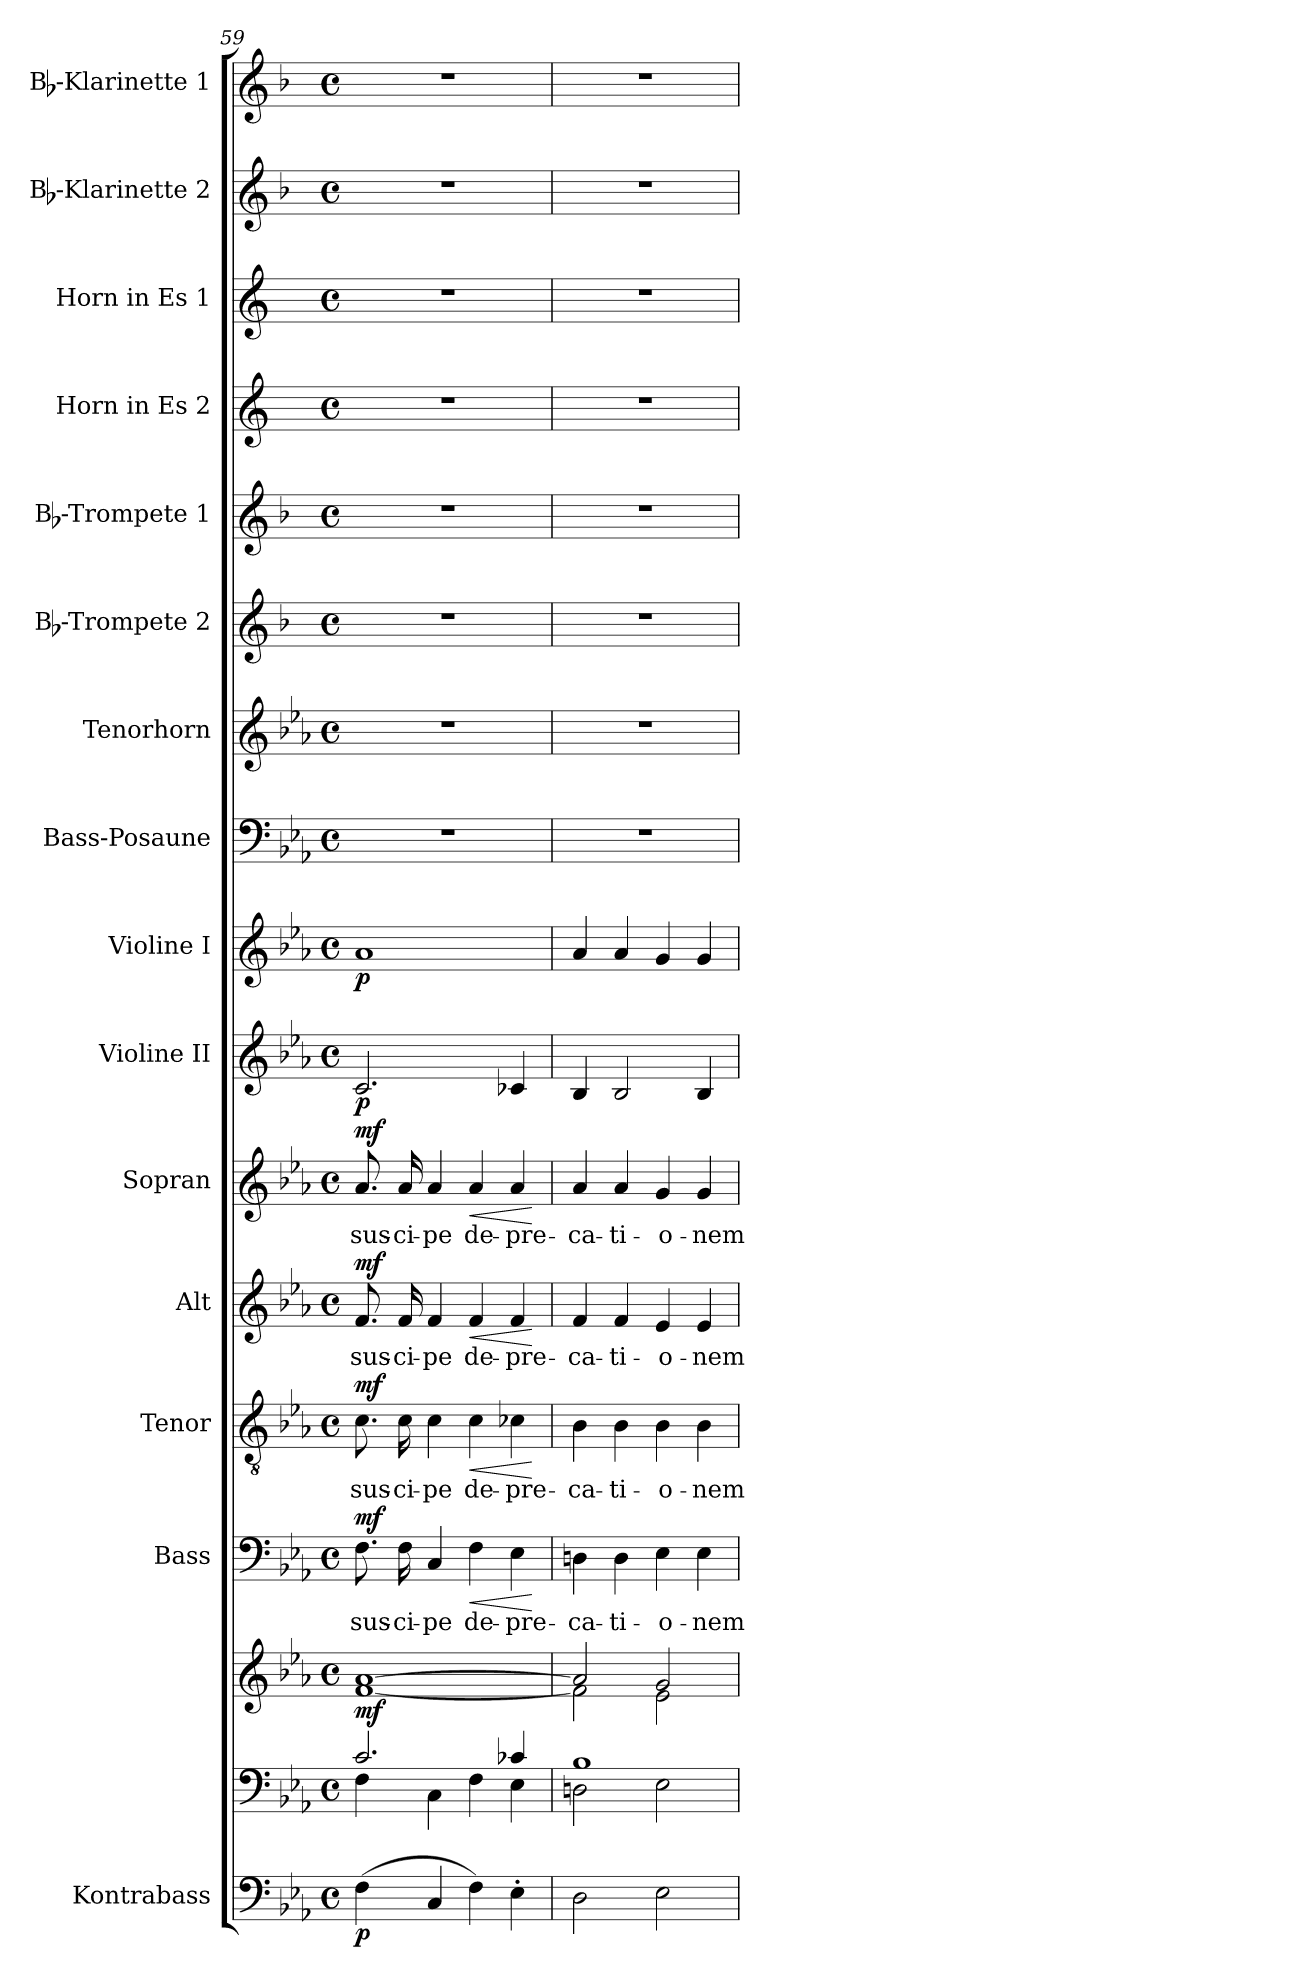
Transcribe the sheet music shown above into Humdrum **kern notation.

**kern	**dynam	**kern	**kern	**dynam	**kern	**text	**dynam	**kern	**text	**dynam	**kern	**text	**dynam	**kern	**text	**dynam	**kern	**dynam	**kern	**dynam	**kern	**kern	**kern	**kern	**kern	**kern	**kern	**kern
*part16	*part16	*part15	*part15	*part15	*part14	*part14	*part14	*part13	*part13	*part13	*part12	*part12	*part12	*part11	*part11	*part11	*part10	*part10	*part9	*part9	*part8	*part7	*part6	*part5	*part4	*part3	*part2	*part1
*staff17	*staff17	*staff16	*staff15	*staff15/16	*staff14	*staff14	*staff14	*staff13	*staff13	*staff13	*staff12	*staff12	*staff12	*staff11	*staff11	*staff11	*staff10	*staff10	*staff9	*staff9	*staff8	*staff7	*staff6	*staff5	*staff4	*staff3	*staff2	*staff1
*I"Kontrabass	*	*	*	*	*I"Bass	*	*	*I"Tenor	*	*	*I"Alt	*	*	*I"Sopran	*	*	*I"Violine II	*	*I"Violine I	*	*I"Bass-Posaune	*I"Tenorhorn	*I"Bb-Trompete 2	*I"Bb-Trompete 1	*I"Horn in Es 2	*I"Horn in Es 1	*I"Bb-Klarinette 2	*I"Bb-Klarinette 1
*I'Kb.	*	*	*	*	*I'B.	*	*	*I'T.	*	*	*I'A.	*	*	*I'S.	*	*	*I'Vl. II	*	*I'Vl. I	*	*I'B. Pos.	*I'T. Hrn.	*I'Bb Trp. 2	*I'Bb Trp. 1	*	*	*I'Bb Kl. 2	*I'Bb Kl. 1
*clefF4	*	*clefF4	*clefG2	*	*clefF4	*	*	*clefGv2	*	*	*clefG2	*	*	*clefG2	*	*	*clefG2	*	*clefG2	*	*clefF4	*clefG2	*clefG2	*clefG2	*clefG2	*clefG2	*clefG2	*clefG2
*ITrd7c12	*	*	*	*	*	*	*	*	*	*	*	*	*	*	*	*	*	*	*	*	*	*ITrd8c14	*ITrd1c2	*ITrd1c2	*ITrd5c9	*ITrd5c9	*ITrd1c2	*ITrd1c2
*k[b-e-a-]	*	*k[b-e-a-]	*k[b-e-a-]	*	*k[b-e-a-]	*	*	*k[b-e-a-]	*	*	*k[b-e-a-]	*	*	*k[b-e-a-]	*	*	*k[b-e-a-]	*	*k[b-e-a-]	*	*k[b-e-a-]	*k[b-e-a-]	*k[b-e-a-]	*k[b-e-a-]	*k[b-e-a-]	*k[b-e-a-]	*k[b-e-a-]	*k[b-e-a-]
*E-:	*	*E-:	*E-:	*	*E-:	*	*	*E-:	*	*	*E-:	*	*	*E-:	*	*	*E-:	*	*E-:	*	*E-:	*E-:	*E-:	*E-:	*E-:	*E-:	*E-:	*E-:
*M4/4	*	*M4/4	*M4/4	*	*M4/4	*	*	*M4/4	*	*	*M4/4	*	*	*M4/4	*	*	*M4/4	*	*M4/4	*	*M4/4	*M4/4	*M4/4	*M4/4	*M4/4	*M4/4	*M4/4	*M4/4
*met(c)	*	*met(c)	*met(c)	*	*met(c)	*	*	*met(c)	*	*	*met(c)	*	*	*met(c)	*	*	*met(c)	*	*met(c)	*	*met(c)	*met(c)	*met(c)	*met(c)	*met(c)	*met(c)	*met(c)	*met(c)
=59	=59	=59	=59	=59	=59	=59	=59	=59	=59	=59	=59	=59	=59	=59	=59	=59	=59	=59	=59	=59	=59	=59	=59	=59	=59	=59	=59	=59
*	*	*^	*^	*	*	*	*	*	*	*	*	*	*	*	*	*	*	*	*	*	*	*	*	*	*	*	*	*
!	!LO:DY:b	!	!	!	!	!LO:DY:b	!	!LO:LY:b	!LO:DY:a	!	!LO:LY:b	!LO:DY:a	!	!LO:LY:b	!LO:DY:a	!	!LO:LY:b	!LO:DY:a	!	!LO:DY:b	!	!LO:DY:b	!	!	!	!	!	!	!	!
(>4FF\	p	2.c/	4F\	[>1a-	[<1f	mf	8.F\	sus-	mf	8.c\	sus-	mf	8.f/	sus-	mf	8.a-/	sus-	mf	2.c/	p	1a-	p	1r	1r	1r	1r	1r	1r	1r	1r
!	!	!	!	!	!	!	!	!LO:LY:b	!	!	!LO:LY:b	!	!	!LO:LY:b	!	!	!LO:LY:b	!	!	!	!	!	!	!	!	!	!	!	!	!
.	.	.	.	.	.	.	16F\	-ci-	.	16c\	-ci-	.	16f/	-ci-	.	16a-/	-ci-	.	.	.	.	.	.	.	.	.	.	.	.	.
!	!	!	!	!	!	!	!	!LO:LY:b	!	!	!LO:LY:b	!	!	!LO:LY:b	!	!	!LO:LY:b	!	!	!	!	!	!	!	!	!	!	!	!	!
4CC/	.	.	4C\	.	.	.	4C/	-pe	.	4c\	-pe	.	4f/	-pe	.	4a-/	-pe	.	.	.	.	.	.	.	.	.	.	.	.	.
!	!	!	!	!	!	!	!	!LO:LY:b	!LO:HP:b	!	!LO:LY:b	!LO:HP:b	!	!LO:LY:b	!LO:HP:b	!	!LO:LY:b	!LO:HP:b	!	!	!	!	!	!	!	!	!	!	!	!
4FF\)	.	.	4F\	.	.	.	4F\	de-	<	4c\	de-	<	4f/	de-	<	4a-/	de-	<	.	.	.	.	.	.	.	.	.	.	.	.
!	!	!	!	!	!	!	!	!LO:LY:b	!	!	!LO:LY:b	!	!	!LO:LY:b	!	!	!LO:LY:b	!	!	!	!	!	!	!	!	!	!	!	!	!
4EE-'>\	.	4c-X/	4E-\	.	.	.	4E-\	-pre-	.	4c-X\	-pre-	.	4f/	-pre-	.	4a-/	-pre-	.	4c-X/	.	.	.	.	.	.	.	.	.	.	.
*	*	*v	*v	*	*	*	*	*	*	*	*	*	*	*	*	*	*	*	*	*	*	*	*	*	*	*	*	*	*	*
*	*	*	*v	*v	*	*	*	*	*	*	*	*	*	*	*	*	*	*	*	*	*	*	*	*	*	*	*	*	*
.	.	.	.	.	.	.	[	.	.	[	.	.	[	.	.	[	.	.	.	.	.	.	.	.	.	.	.	.
=60	=60	=60	=60	=60	=60	=60	=60	=60	=60	=60	=60	=60	=60	=60	=60	=60	=60	=60	=60	=60	=60	=60	=60	=60	=60	=60	=60	=60
*	*	*^	*^	*	*	*	*	*	*	*	*	*	*	*	*	*	*	*	*	*	*	*	*	*	*	*	*	*
!	!	!	!	!	!	!	!	!LO:LY:b	!	!	!LO:LY:b	!	!	!LO:LY:b	!	!	!LO:LY:b	!	!	!	!	!	!	!	!	!	!	!	!	!
2DD\	.	1B-	2Dn\	2a-/]	2f\]	.	4Dn\	-ca-	.	4B-\	-ca-	.	4f/	-ca-	.	4a-/	-ca-	.	4B-/	.	4a-/	.	1r	1r	1r	1r	1r	1r	1r	1r
!	!	!	!	!	!	!	!	!LO:LY:b	!	!	!LO:LY:b	!	!	!LO:LY:b	!	!	!LO:LY:b	!	!	!	!	!	!	!	!	!	!	!	!	!
.	.	.	.	.	.	.	4D\	-ti-	.	4B-\	-ti-	.	4f/	-ti-	.	4a-/	-ti-	.	2B-/	.	4a-/	.	.	.	.	.	.	.	.	.
!	!	!	!	!	!	!	!	!LO:LY:b	!	!	!LO:LY:b	!	!	!LO:LY:b	!	!	!LO:LY:b	!	!	!	!	!	!	!	!	!	!	!	!	!
2EE-\	.	.	2E-\	2g/	2e-\	.	4E-\	-o-	.	4B-\	-o-	.	4e-/	-o-	.	4g/	-o-	.	.	.	4g/	.	.	.	.	.	.	.	.	.
!	!	!	!	!	!	!	!	!LO:LY:b	!	!	!LO:LY:b	!	!	!LO:LY:b	!	!	!LO:LY:b	!	!	!	!	!	!	!	!	!	!	!	!	!
.	.	.	.	.	.	.	4E-\	-nem	.	4B-\	-nem	.	4e-/	-nem	.	4g/	-nem	.	4B-/	.	4g/	.	.	.	.	.	.	.	.	.
*	*	*v	*v	*	*	*	*	*	*	*	*	*	*	*	*	*	*	*	*	*	*	*	*	*	*	*	*	*	*	*
*	*	*	*v	*v	*	*	*	*	*	*	*	*	*	*	*	*	*	*	*	*	*	*	*	*	*	*	*	*	*
=	=	=	=	=	=	=	=	=	=	=	=	=	=	=	=	=	=	=	=	=	=	=	=	=	=	=	=	=
*-	*-	*-	*-	*-	*-	*-	*-	*-	*-	*-	*-	*-	*-	*-	*-	*-	*-	*-	*-	*-	*-	*-	*-	*-	*-	*-	*-	*-
